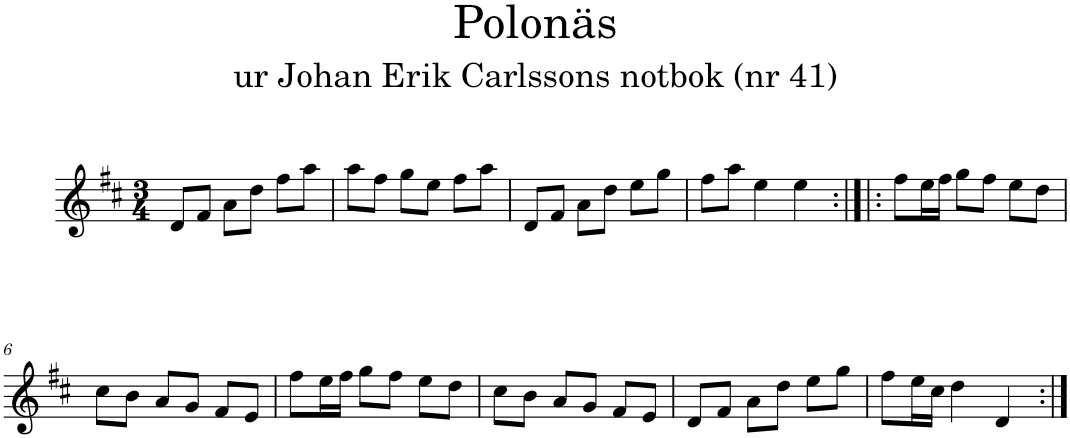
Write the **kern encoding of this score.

**kern
*part1
*staff1
*I"Piano
*I'Pno
*clefG2
*k[f#c#]
*D:
*M3/4
=1
8d/L
8f#/J
8a\L
8dd\J
8ff#\L
8aa\J
=2
8aa\L
8ff#\J
8gg\L
8ee\J
8ff#\L
8aa\J
=3
8d/L
8f#/J
8a\L
8dd\J
8ee\L
8gg\J
=4
8ff#\L
8aa\J
4ee\
4ee\
=5:|!|:
8ff#\L
16ee\L
16ff#\JJ
8gg\L
8ff#\J
8ee\L
8dd\J
!!LO:LB:g=z
=6
8cc#\L
8b\J
8a/L
8g/J
8f#/L
8e/J
=7
8ff#\L
16ee\L
16ff#\JJ
8gg\L
8ff#\J
8ee\L
8dd\J
=8
8cc#\L
8b\J
8a/L
8g/J
8f#/L
8e/J
=9
8d/L
8f#/J
8a\L
8dd\J
8ee\L
8gg\J
=10
8ff#\L
16ee\L
16cc#\JJ
4dd\
4d/
=:|!
*-
